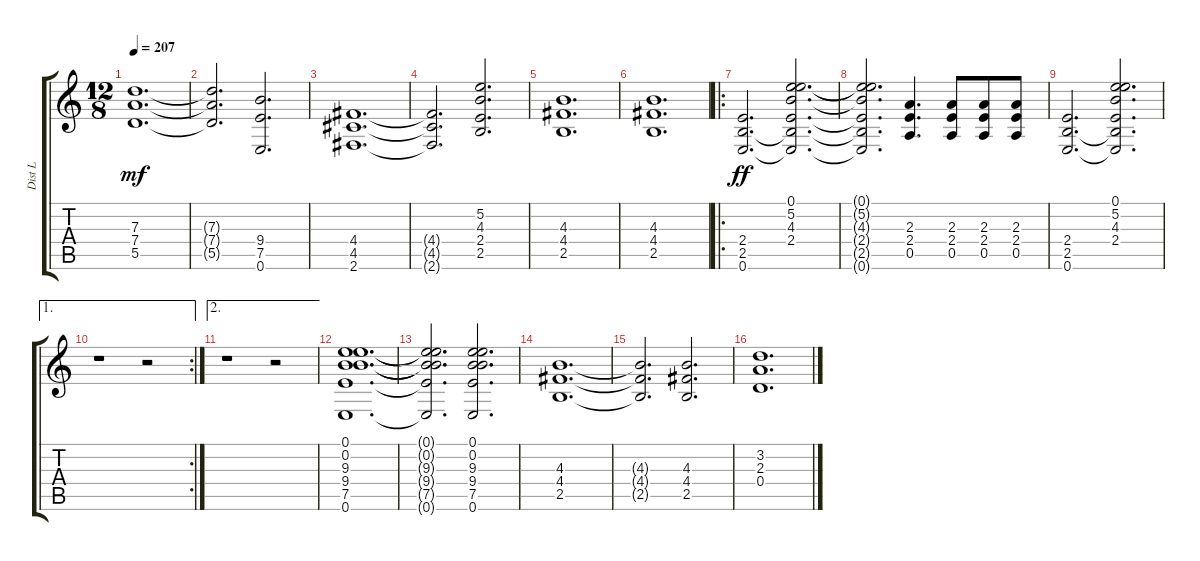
\track ("Dist L" "Dist L") {instrument distortionguitar}
\staff {score tabs}
\tuning (E4 B3 G3 D3 A2 E2) {hide}
\ts (12 8)
\tempo 207
\clef g2
\ks c
(7.3 7.4 5.5).1{d dy mf} |
(7.3{t} 7.4{t} 5.5{t}).2{d} (9.4 7.5 0.6).2{d} |
(4.4 4.5 2.6).1{d} |
(4.4{t} 4.5{t} 2.6{t}).2{d} (5.2 4.3 2.4 2.5).2{d} |
(4.3 4.4 2.5).1{d} |
(4.3 4.4 2.5).1{d} |
\ro
(2.4 2.5 0.6).2{d dy ff} (0.1 5.2 4.3 2.4 2.5{t} 0.6{t}).2{d} |
(0.1{t} 5.2{t} 4.3{t} 2.4{t} 2.5{t} 0.6{t}).2{d} (2.3 2.4 0.5).4{d} (2.3 2.4 0.5).8 (2.3 2.4 0.5).8 (2.3 2.4 0.5).8 |
(2.4 2.5 0.6).2{d} (0.1 5.2 4.3 2.4 2.5{t} 0.6{t}).2{d} |
\ae 1
\rc 2
r.1 r.2 |
\ae 2
r.1 r.2 |
(0.1 0.2 9.3 9.4 7.5 0.6).1{d} |
(0.1{t} 0.2{t} 9.3{t} 9.4{t} 7.5{t} 0.6{t}).2{d} (0.1 0.2 9.3 9.4 7.5 0.6).2{d} |
(4.3 4.4 2.5).1{d} |
(4.3{t} 4.4{t} 2.5{t}).2{d} (4.3 4.4 2.5).2{d} |
(3.2 2.3 0.4).1{d}
